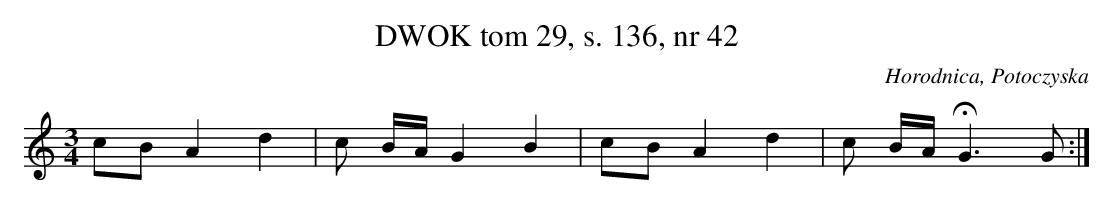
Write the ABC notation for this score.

X:1
T: DWOK tom 29, s. 136, nr 42
O:Horodnica, Potoczyska
L:1/8
M:3/4
K:C
cBA2d2|c B/A/G2B2|cBA2d2|c B/A/ HG3G:|
